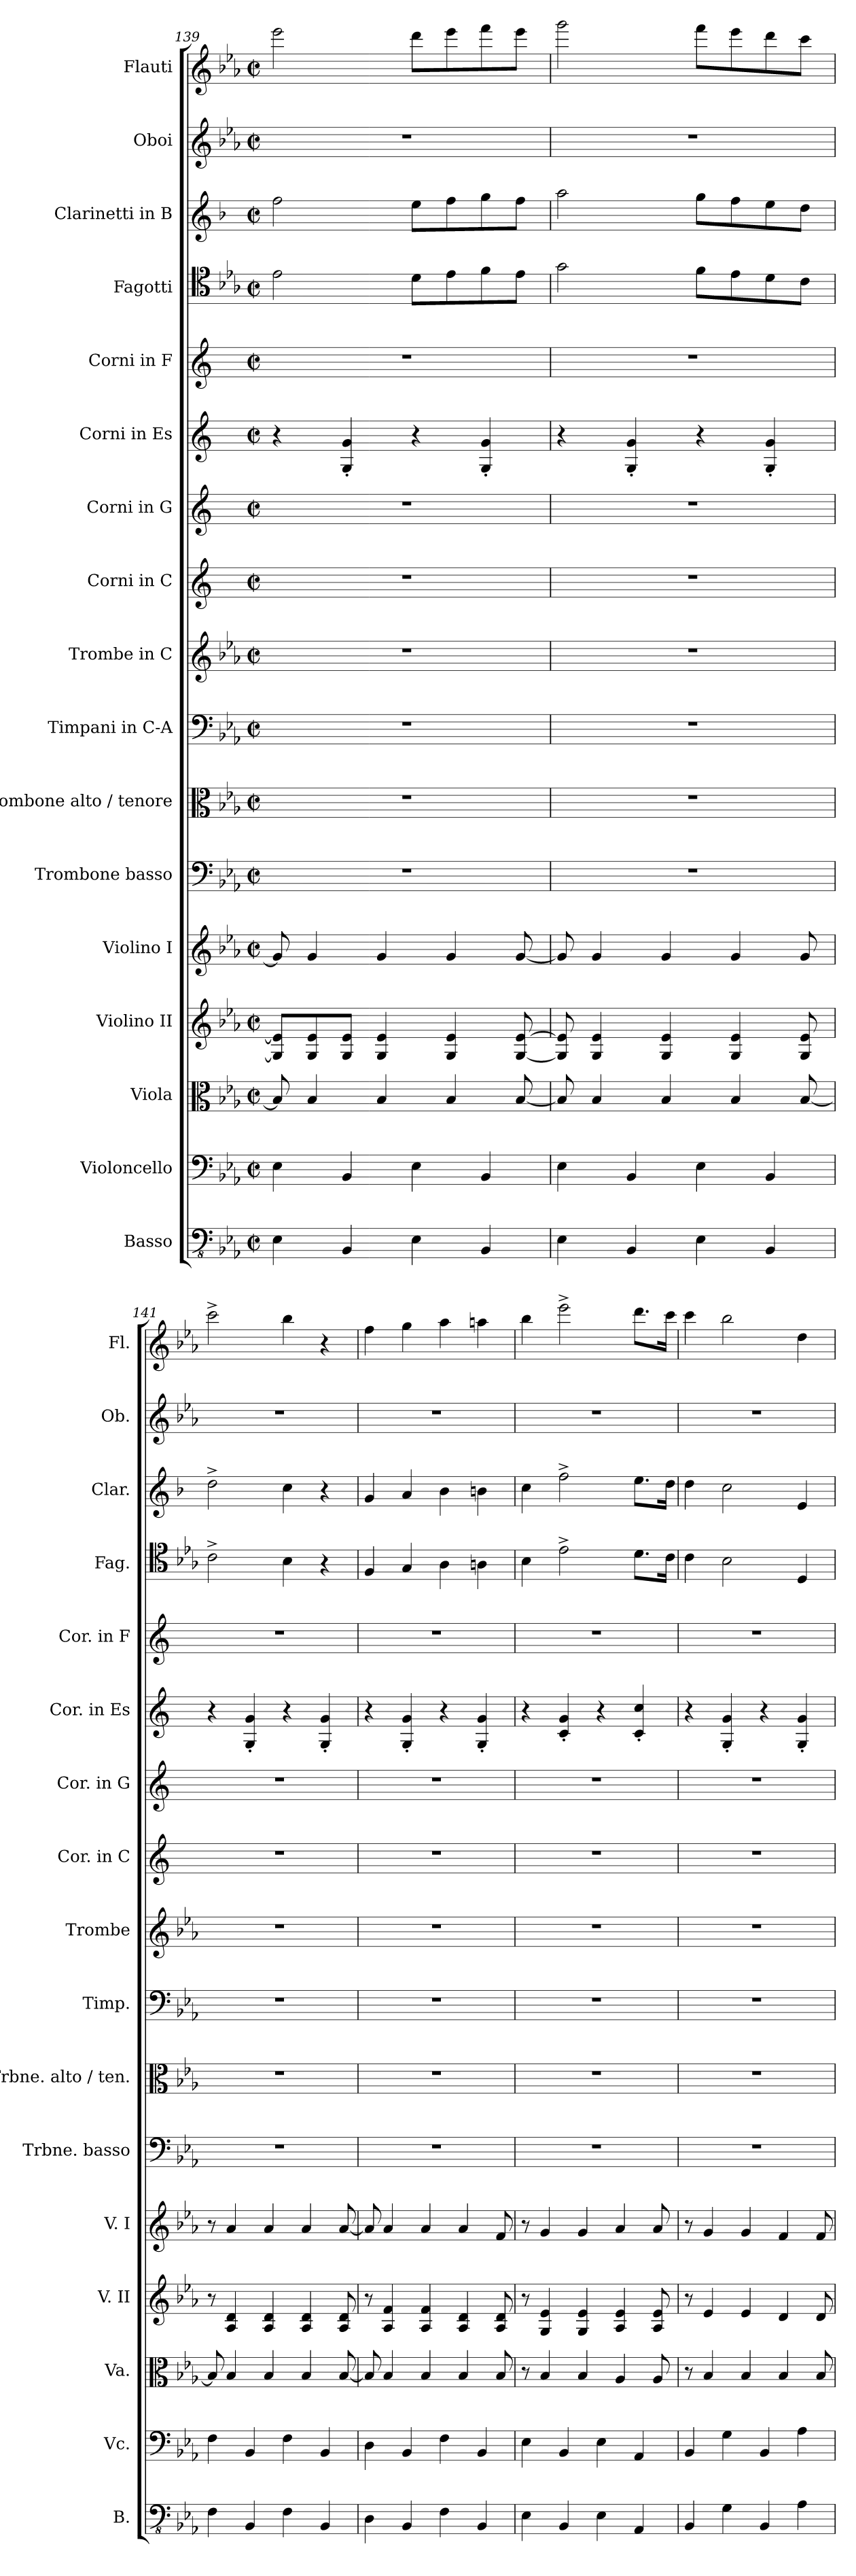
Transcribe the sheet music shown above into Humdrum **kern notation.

**kern	**kern	**kern	**kern	**kern	**kern	**kern	**kern	**kern	**kern	**kern	**kern	**kern	**kern	**kern	**kern	**kern
*part17	*part16	*part15	*part14	*part13	*part12	*part11	*part10	*part9	*part8	*part7	*part6	*part5	*part4	*part3	*part2	*part1
*staff17	*staff16	*staff15	*staff14	*staff13	*staff12	*staff11	*staff10	*staff9	*staff8	*staff7	*staff6	*staff5	*staff4	*staff3	*staff2	*staff1
*I"Basso	*I"Violoncello	*I"Viola	*I"Violino II	*I"Violino I	*I"Trombone basso	*I"Trombone alto / tenore	*I"Timpani in C-A	*I"Trombe in C	*I"Corni in C	*I"Corni in G	*I"Corni in Es	*I"Corni in F	*I"Fagotti	*I"Clarinetti in B	*I"Oboi	*I"Flauti
*I'B.	*I'Vc.	*I'Va.	*I'V. II	*I'V. I	*I'Trbne. basso	*I'Trbne. alto / ten.	*I'Timp.	*I'Trombe	*I'Cor. in C	*I'Cor. in G	*I'Cor. in Es	*I'Cor. in F	*I'Fag.	*I'Clar.	*I'Ob.	*I'Fl.
*clefFv4	*clefF4	*clefC3	*clefG2	*clefG2	*clefF4	*clefC3	*clefF4	*clefG2	*clefG2	*clefG2	*clefG2	*clefG2	*clefC4	*clefG2	*clefG2	*clefG2
*	*	*	*	*	*	*	*	*	*ITrd7c12	*ITrd3c5	*ITrd5c9	*ITrd4c7	*	*ITrd1c2	*	*
*k[b-e-a-]	*k[b-e-a-]	*k[b-e-a-]	*k[b-e-a-]	*k[b-e-a-]	*k[b-e-a-]	*k[b-e-a-]	*k[b-e-a-]	*k[b-e-a-]	*k[]	*k[f#]	*k[b-e-a-]	*k[b-]	*k[b-e-a-]	*k[b-e-a-]	*k[b-e-a-]	*k[b-e-a-]
*M2/2	*M2/2	*M2/2	*M2/2	*M2/2	*M2/2	*M2/2	*M2/2	*M2/2	*M2/2	*M2/2	*M2/2	*M2/2	*M2/2	*M2/2	*M2/2	*M2/2
*met(c|)	*met(c|)	*met(c|)	*met(c|)	*met(c|)	*met(c|)	*met(c|)	*met(c|)	*met(c|)	*met(c|)	*met(c|)	*met(c|)	*met(c|)	*met(c|)	*met(c|)	*met(c|)	*met(c|)
=139	=139	=139	=139	=139	=139	=139	=139	=139	=139	=139	=139	=139	=139	=139	=139	=139
4EE-\	4E-\	8B-/]	8G/] 8e-/]L	8g/]	1r	1r	1r	1r	1r	1r	4r	1r	2e-\	2ee-\	1r	2eee-\
.	.	4B-/	8G/ 8e-/	4g/	.	.	.	.	.	.	.	.	.	.	.	.
4BBB-/	4BB-/	.	8G/ 8e-/J	.	.	.	.	.	.	.	4BB-/' 4B-/'	.	.	.	.	.
.	.	4B-/	4G/ 4e-/	4g/	.	.	.	.	.	.	.	.	.	.	.	.
4EE-\	4E-\	.	.	.	.	.	.	.	.	.	4r	.	8d\L	8dd\L	.	8ddd\L
.	.	4B-/	4G/ 4e-/	4g/	.	.	.	.	.	.	.	.	8e-\	8ee-\	.	8eee-\
4BBB-/	4BB-/	.	.	.	.	.	.	.	.	.	4BB-/' 4B-/'	.	8f\	8ff\	.	8fff\
.	.	[8B-/	[8G/ [8e-/	[8g/	.	.	.	.	.	.	.	.	8e-\J	8ee-\J	.	8eee-\J
=140	=140	=140	=140	=140	=140	=140	=140	=140	=140	=140	=140	=140	=140	=140	=140	=140
4EE-\	4E-\	8B-/]	8G/] 8e-/]	8g/]	1r	1r	1r	1r	1r	1r	4r	1r	2g\	2gg\	1r	2ggg\
.	.	4B-/	4G/ 4e-/	4g/	.	.	.	.	.	.	.	.	.	.	.	.
4BBB-/	4BB-/	.	.	.	.	.	.	.	.	.	4BB-/' 4B-/'	.	.	.	.	.
.	.	4B-/	4G/ 4e-/	4g/	.	.	.	.	.	.	.	.	.	.	.	.
4EE-\	4E-\	.	.	.	.	.	.	.	.	.	4r	.	8f\L	8ff\L	.	8fff\L
.	.	4B-/	4G/ 4e-/	4g/	.	.	.	.	.	.	.	.	8e-\	8ee-\	.	8eee-\
4BBB-/	4BB-/	.	.	.	.	.	.	.	.	.	4BB-/' 4B-/'	.	8d\	8dd\	.	8ddd\
.	.	[8B-/	8G/ 8e-/	8g/	.	.	.	.	.	.	.	.	8c\J	8cc\J	.	8ccc\J
=141	=141	=141	=141	=141	=141	=141	=141	=141	=141	=141	=141	=141	=141	=141	=141	=141
4FF\	4F\	8B-/]	8r	8r	1r	1r	1r	1r	1r	1r	4r	1r	2c^\	2cc^\	1r	2ccc^\
.	.	4B-/	4A-/ 4d/	4a-/	.	.	.	.	.	.	.	.	.	.	.	.
4BBB-/	4BB-/	.	.	.	.	.	.	.	.	.	4BB-/' 4B-/'	.	.	.	.	.
.	.	4B-/	4A-/ 4d/	4a-/	.	.	.	.	.	.	.	.	.	.	.	.
4FF\	4F\	.	.	.	.	.	.	.	.	.	4r	.	4B-\	4b-\	.	4bb-\
.	.	4B-/	4A-/ 4d/	4a-/	.	.	.	.	.	.	.	.	.	.	.	.
4BBB-/	4BB-/	.	.	.	.	.	.	.	.	.	4BB-/' 4B-/'	.	4r	4r	.	4r
.	.	[8B-/	8A-/ 8d/	[8a-/	.	.	.	.	.	.	.	.	.	.	.	.
=142	=142	=142	=142	=142	=142	=142	=142	=142	=142	=142	=142	=142	=142	=142	=142	=142
4DD\	4D\	8B-/]	8r	8a-/]	1r	1r	1r	1r	1r	1r	4r	1r	4F/	4f/	1r	4ff\
.	.	4B-/	4A-/ 4f/	4a-/	.	.	.	.	.	.	.	.	.	.	.	.
4BBB-/	4BB-/	.	.	.	.	.	.	.	.	.	4BB-/' 4B-/'	.	4G/	4g/	.	4gg\
.	.	4B-/	4A-/ 4f/	4a-/	.	.	.	.	.	.	.	.	.	.	.	.
4FF\	4F\	.	.	.	.	.	.	.	.	.	4r	.	4A-\	4a-\	.	4aa-\
.	.	4B-/	4A-/ 4d/	4a-/	.	.	.	.	.	.	.	.	.	.	.	.
4BBB-/	4BB-/	.	.	.	.	.	.	.	.	.	4BB-/' 4B-/'	.	4An\	4an\	.	4aan\
.	.	8B-/	8A-/ 8d/	8f/	.	.	.	.	.	.	.	.	.	.	.	.
=143	=143	=143	=143	=143	=143	=143	=143	=143	=143	=143	=143	=143	=143	=143	=143	=143
4EE-\	4E-\	8r	8r	8r	1r	1r	1r	1r	1r	1r	4r	1r	4B-\	4b-\	1r	4bb-\
.	.	4B-/	4G/ 4e-/	4g/	.	.	.	.	.	.	.	.	.	.	.	.
4BBB-/	4BB-/	.	.	.	.	.	.	.	.	.	4E-/' 4B-/'	.	2e-^\	2ee-^\	.	2eee-^\
.	.	4B-/	4G/ 4e-/	4g/	.	.	.	.	.	.	.	.	.	.	.	.
4EE-\	4E-\	.	.	.	.	.	.	.	.	.	4r	.	.	.	.	.
.	.	4A-/	4A-/ 4e-/	4a-/	.	.	.	.	.	.	.	.	.	.	.	.
4AAA-/	4AA-/	.	.	.	.	.	.	.	.	.	4E-/' 4e-/'	.	8.d\L	8.dd\L	.	8.ddd\L
.	.	8A-/	8A-/ 8e-/	8a-/	.	.	.	.	.	.	.	.	.	.	.	.
.	.	.	.	.	.	.	.	.	.	.	.	.	16c\Jk	16cc\Jk	.	16ccc\Jk
!!LO:PB:g=z
=144	=144	=144	=144	=144	=144	=144	=144	=144	=144	=144	=144	=144	=144	=144	=144	=144
4BBB-/	4BB-/	8r	8r	8r	1r	1r	1r	1r	1r	1r	4r	1r	4c\	4cc\	1r	4ccc\
.	.	4B-/	4e-/	4g/	.	.	.	.	.	.	.	.	.	.	.	.
4GG\	4G\	.	.	.	.	.	.	.	.	.	4BB-/' 4B-/'	.	2B-\	2b-\	.	2bb-\
.	.	4B-/	4e-/	4g/	.	.	.	.	.	.	.	.	.	.	.	.
4BBB-/	4BB-/	.	.	.	.	.	.	.	.	.	4r	.	.	.	.	.
.	.	4B-/	4d/	4f/	.	.	.	.	.	.	.	.	.	.	.	.
4AA-\	4A-\	.	.	.	.	.	.	.	.	.	4BB-/' 4B-/'	.	4D/	4d/	.	4dd\
.	.	8B-/	8d/	8f/	.	.	.	.	.	.	.	.	.	.	.	.
=	=	=	=	=	=	=	=	=	=	=	=	=	=	=	=	=
*-	*-	*-	*-	*-	*-	*-	*-	*-	*-	*-	*-	*-	*-	*-	*-	*-
